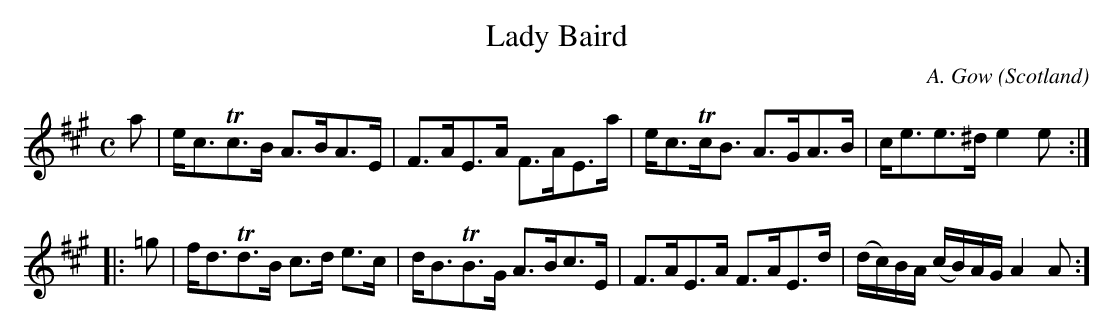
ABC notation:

X:1
T:Lady Baird
C:A. Gow
O:Scotland
M:C
L:1/8
K:A
a | e<cTc>B A>BA>E | F>AE>A F>AE>a | e<cTc<B A>GA>B | c<ee>^d e2e ::
=g | f<dTd>B c>d e>c | d<BTB>G A>Bc>E | F>AE>A F>AE>d | (d/2c/2)B/2A/2 (c/2B/2)A/2G/2 A2 A :]
